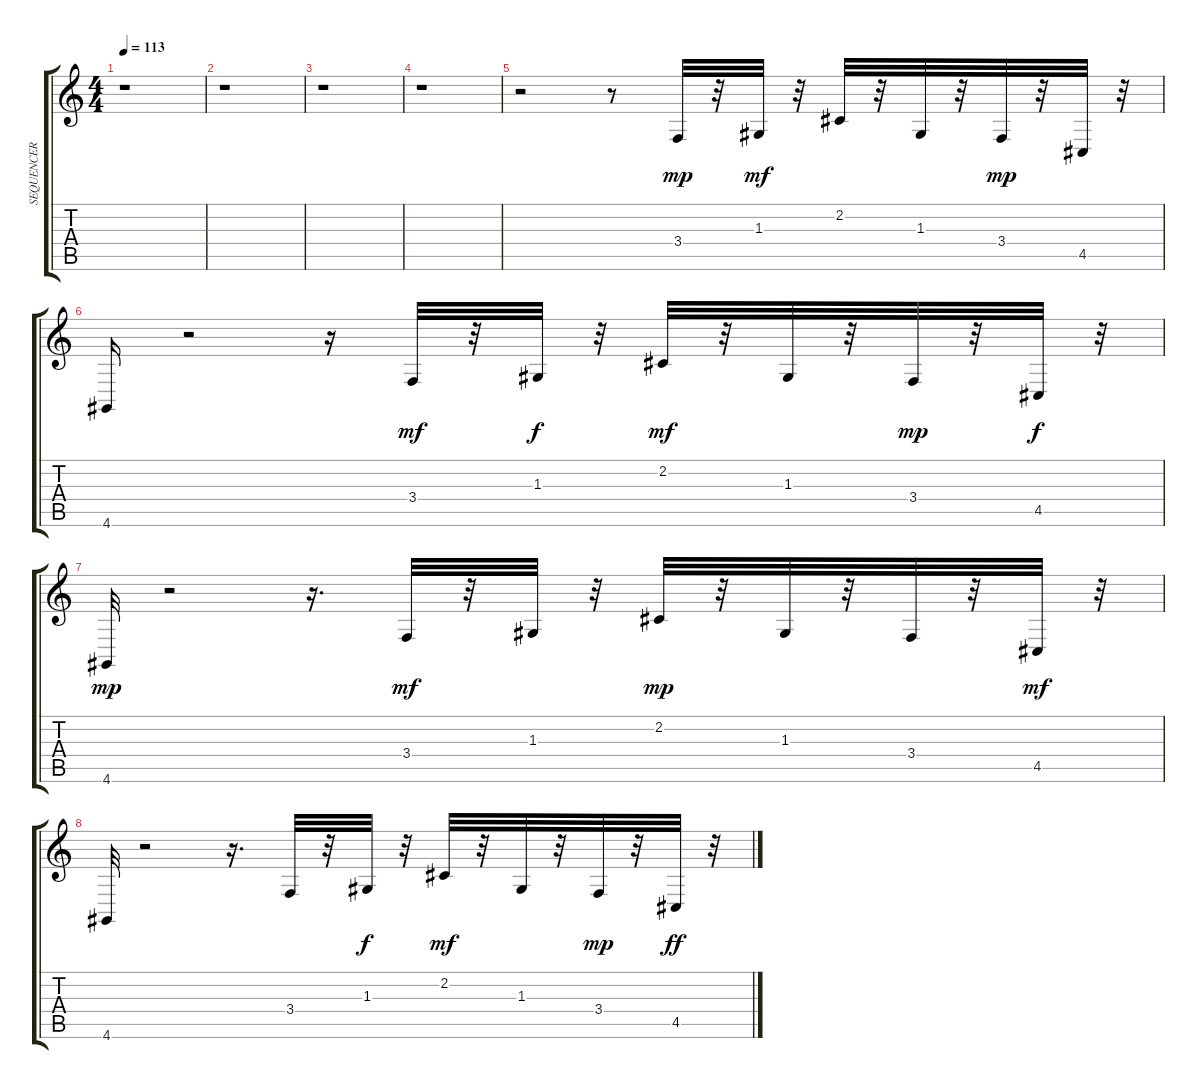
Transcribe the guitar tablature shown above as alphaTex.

\track ("SEQUENCER" "SEQUENCER") {instrument lead4chiff}
\staff {score tabs}
\tuning (E4 B3 G3 D3 A2 E2) {hide}
\ts (4 4)
\tempo 113
\clef g2
\ks c
r.1{dy mp} |
r.1 |
r.1 |
r.1 |
r.2 r.8 3.4.32 r.32 1.3.32{dy mf} r.32 2.2.32 r.32 1.3.32 r.32 3.4.32{dy mp} r.32 4.5.32 r.32 |
4.6.16 r.2 r.16 3.4.32{dy mf} r.32 1.3.32{dy f} r.32 2.2.32{dy mf} r.32 1.3.32 r.32 3.4.32{dy mp} r.32 4.5.32{dy f} r.32 |
4.6.32{dy mp} r.2 r.16{d} 3.4.32{dy mf} r.32 1.3.32 r.32 2.2.32{dy mp} r.32 1.3.32 r.32 3.4.32 r.32 4.5.32{dy mf} r.32 |
4.6.32 r.2 r.16{d} 3.4.32 r.32 1.3.32{dy f} r.32 2.2.32{dy mf} r.32 1.3.32 r.32 3.4.32{dy mp} r.32 4.5.32{dy ff} r.32
